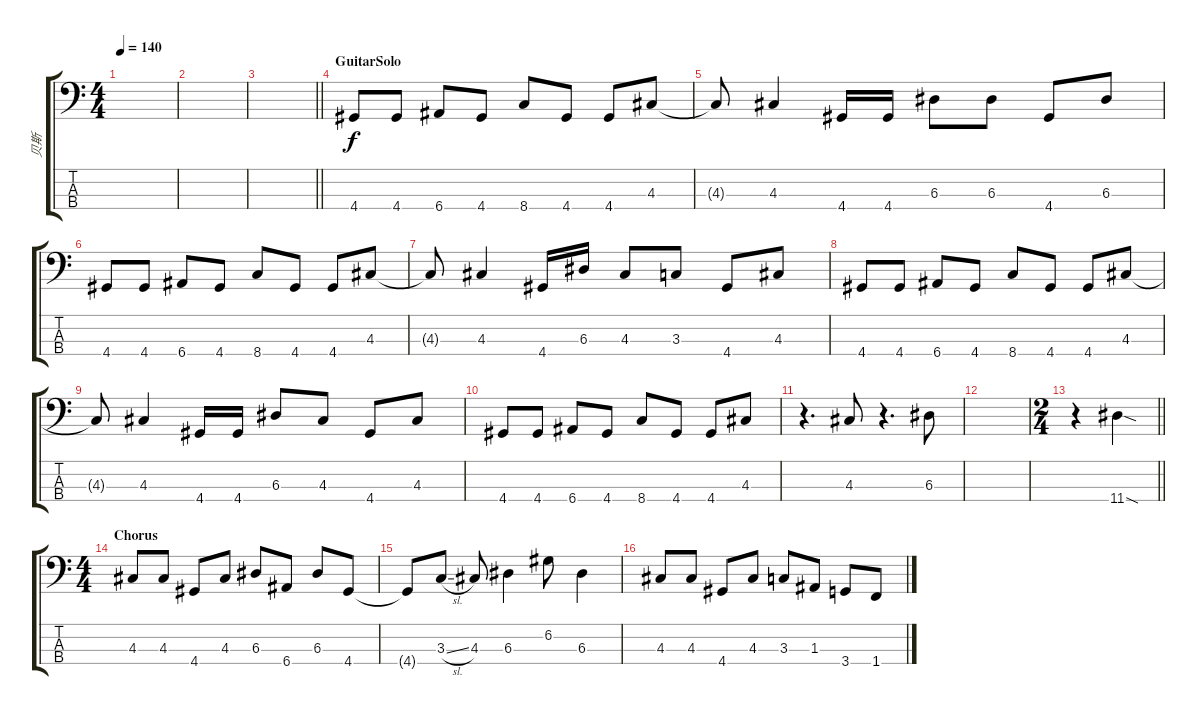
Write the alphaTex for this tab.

\track ("贝斯" "贝斯") {instrument electricbassfinger}
\staff {score tabs}
\tuning (G2 D2 A1 E1) {hide}
\ts (4 4)
\tempo 140
\clef f4
\ks c
|
|
\barLineRight lightlight
|
\section ("" "GuitarSolo")
4.4.8 4.4.8 6.4.8 4.4.8 8.4.8 4.4.8 4.4.8 4.3.8 |
4.3{t}.8 4.3.4 4.4.16 4.4.16 6.3.8 6.3.8 4.4.8 6.3.8 |
4.4.8 4.4.8 6.4.8 4.4.8 8.4.8 4.4.8 4.4.8 4.3.8 |
4.3{t}.8 4.3.4 4.4.16 6.3.16 4.3.8 3.3.8 4.4.8 4.3.8 |
4.4.8 4.4.8 6.4.8 4.4.8 8.4.8 4.4.8 4.4.8 4.3.8 |
4.3{t}.8 4.3.4 4.4.16 4.4.16 6.3.8 4.3.8 4.4.8 4.3.8 |
4.4.8 4.4.8 6.4.8 4.4.8 8.4.8 4.4.8 4.4.8 4.3.8 |
r.4{d} 4.3.8 r.4{d} 6.3.8 |
|
\ts (2 4)
\barLineRight lightlight
r.4 11.4{sod}.4 |
\ts (4 4)
\section ("" "Chorus")
4.3.8 4.3.8 4.4.8 4.3.8 6.3.8 6.4.8 6.3.8 4.4.8 |
4.4{t}.8 3.3{sl}.8 4.3.8 6.3.4 6.2.8 6.3.4 |
4.3.8 4.3.8 4.4.8 4.3.8 3.3.8 1.3.8 3.4.8 1.4.8
